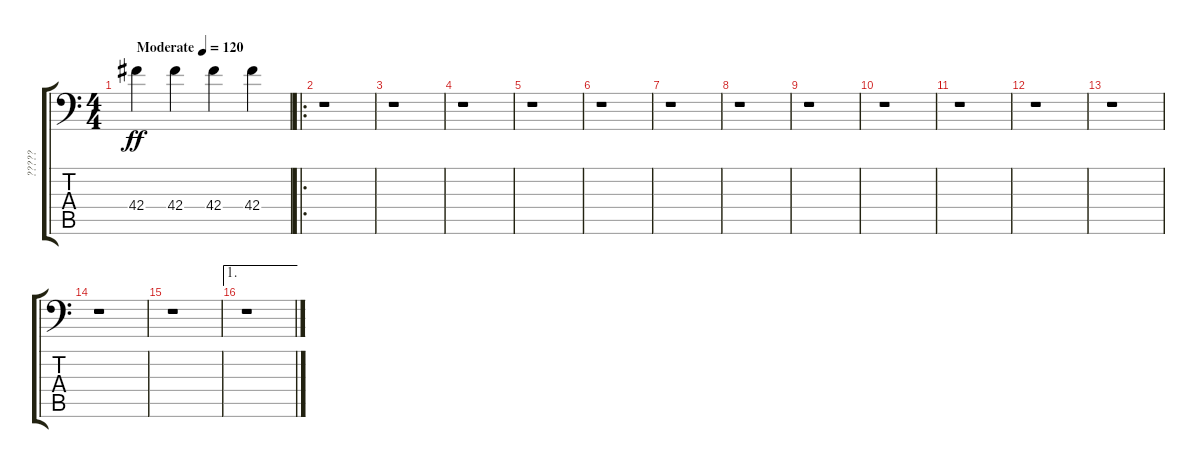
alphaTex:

\track ("?????" "?????") {instrument acousticgrandpiano}
\staff {score tabs}
\tuning (C-1 C-1 C-1 C-1 C-1 C-1) {hide}
\ts (4 4)
\tempo (120 "Moderate")
\clef f4
\ks c
42.4.4{dy ff instrument acousticgrandpiano} 42.4.4 42.4.4 42.4.4 |
\ro
r.1 |
r.1 |
r.1 |
r.1 |
r.1 |
r.1 |
r.1 |
r.1 |
r.1 |
r.1 |
r.1 |
r.1 |
r.1 |
r.1 |
\ae 1
r.1
